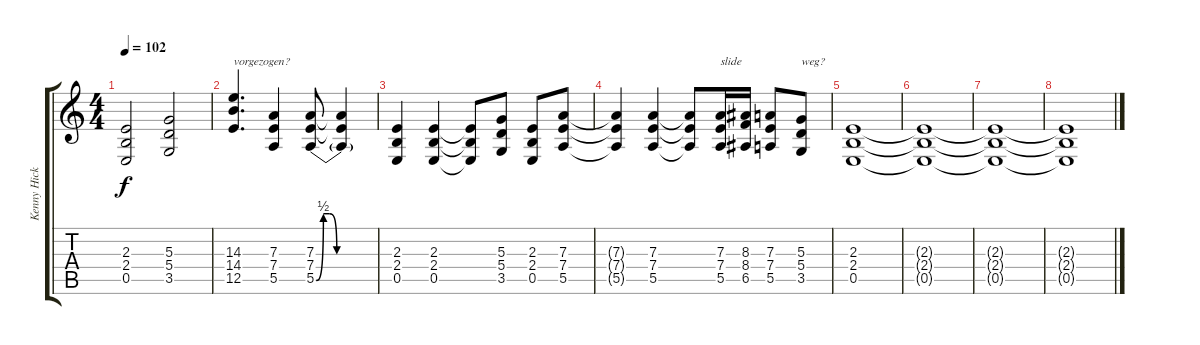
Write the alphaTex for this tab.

\track ("Kenny Hickey (Guitar)" "Kenny Hick") {instrument overdrivenguitar}
\staff {score tabs}
\tuning (B3 Gb3 D3 A2 E2 B1) {hide}
\ts (4 4)
\tempo 102
\clef g2
\ks c
(2.3 2.4 0.5).2{dy f} (5.3 5.4 3.5).2 |
(14.3 14.4 12.5).4{d txt "vorgezogen?"} (7.3 7.4 5.5).4 (7.3 7.4 5.5{be (custom 0 0 7 2 13 2 20 0 30 0 60 0)}).8 (7.3{t} 7.4{t} 5.5{t}).4 |
(2.3 2.4 0.5).4 (2.3 2.4 0.5).4 (2.3{t} 2.4{t} 0.5{t}).8 (5.3 5.4 3.5).8 (2.3 2.4 0.5).8 (7.3 7.4 5.5).8 |
(7.3{t} 7.4{t} 5.5{t}).4 (7.3 7.4 5.5).4 (7.3{t} 7.4{t} 5.5{t}).8 (7.3 7.4 5.5).16{txt "slide"} (8.3 8.4 6.5).16 (7.3 7.4 5.5).8 (5.3 5.4 3.5).8{txt "weg?"} |
(2.3 2.4 0.5).1 |
(2.3{t} 2.4{t} 0.5{t}).1 |
(2.3{t} 2.4{t} 0.5{t}).1 |
(2.3{t} 2.4{t} 0.5{t}).1
